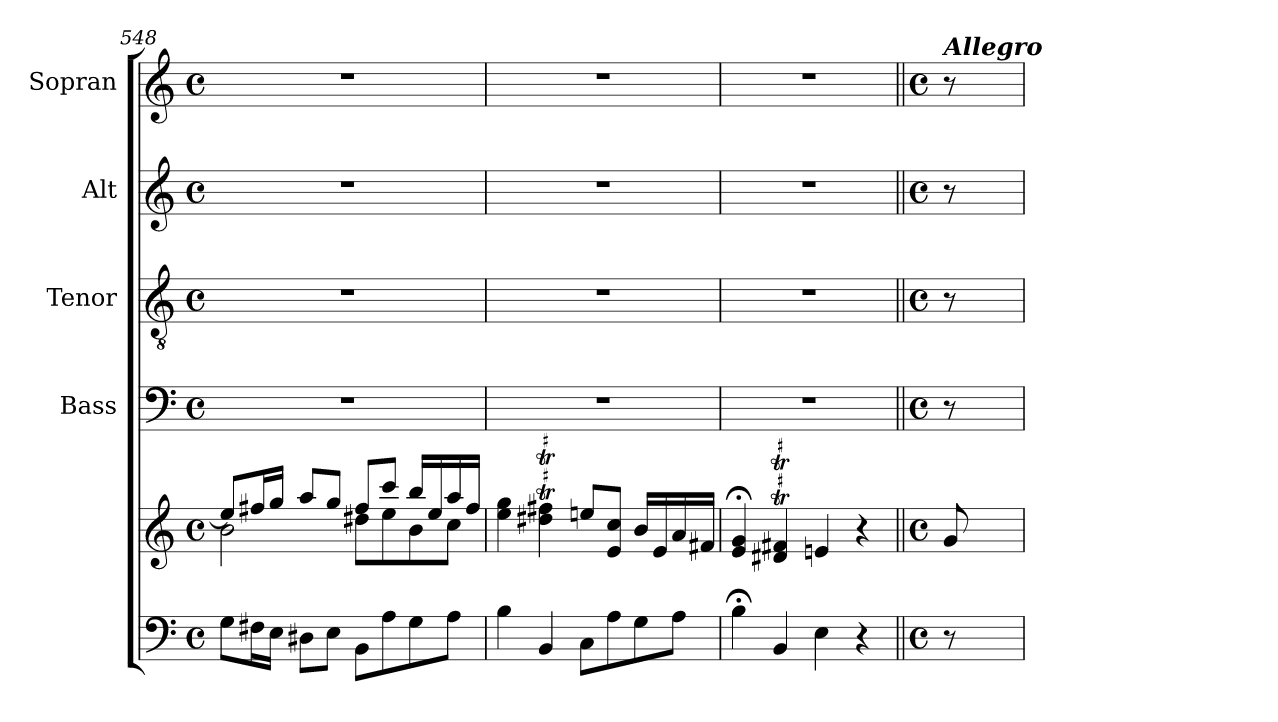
**kern	**kern	**kern	**kern	**kern	**kern
*part5	*part5	*part4	*part3	*part2	*part1
*staff6	*staff5	*staff4	*staff3	*staff2	*staff1
*	*	*I"Bass	*I"Tenor	*I"Alt	*I"Sopran
*	*	*I'B.	*I'T.	*I'A.	*I'S.
!!LO:LB:g=z
*clefF4	*clefG2	*clefF4	*clefGv2	*clefG2	*clefG2
*k[]	*k[]	*k[]	*k[]	*k[]	*k[]
*C:	*C:	*C:	*C:	*C:	*C:
*M4/4	*M4/4	*M4/4	*M4/4	*M4/4	*M4/4
*met(c)	*met(c)	*met(c)	*met(c)	*met(c)	*met(c)
=548	=548	=548	=548	=548	=548
*	*^	*	*	*	*
8G\L	8ee/L]	2b\	1r	1r	1r	1r
16F#X\L	16ff#X/L	.	.	.	.	.
16E\JJ	16gg/JJ	.	.	.	.	.
8D#X\L	8aa/L	.	.	.	.	.
8E\J	8gg/J	.	.	.	.	.
8BB\L	8ff#/L	8dd#X\L	.	.	.	.
8A\	8ccc/J	8ee\	.	.	.	.
8G\	16bb/LL	8b\	.	.	.	.
.	16ee/	.	.	.	.	.
8A\J	16aa/	8cc\J	.	.	.	.
.	16ff#/JJ	.	.	.	.	.
*	*v	*v	*	*	*	*
=549	=549	=549	=549	=549	=549
4B\	4ee\ 4gg\	1r	1r	1r	1r
4BB/	4dd#X\T 4ff#X\T	.	.	.	.
8C\L	8ee/L	.	.	.	.
8A\	8e/ 8cc/J	.	.	.	.
8G\	16b/LL	.	.	.	.
.	16e/	.	.	.	.
8A\J	16a/	.	.	.	.
.	16f#X/JJ	.	.	.	.
=550	=550	=550	=550	=550	=550
4B;<\	4e/;< 4g/;<	1r	1r	1r	1r
4BB/	4d#X/T 4f#X/T	.	.	.	.
4E\	4e/	.	.	.	.
4r	4r	.	.	.	.
=551||	=551||	=551||	=551||	=551||	=551||
*M4/4	*M4/4	*M4/4	*M4/4	*M4/4	*M4/4
*met(c)	*met(c)	*met(c)	*met(c)	*met(c)	*met(c)
!	!	!	!	!	!LO:TX:a:Bi:t=Allegro
8r	8g/	8r	8r	8r	8r
=	=	=	=	=	=
*-	*-	*-	*-	*-	*-
